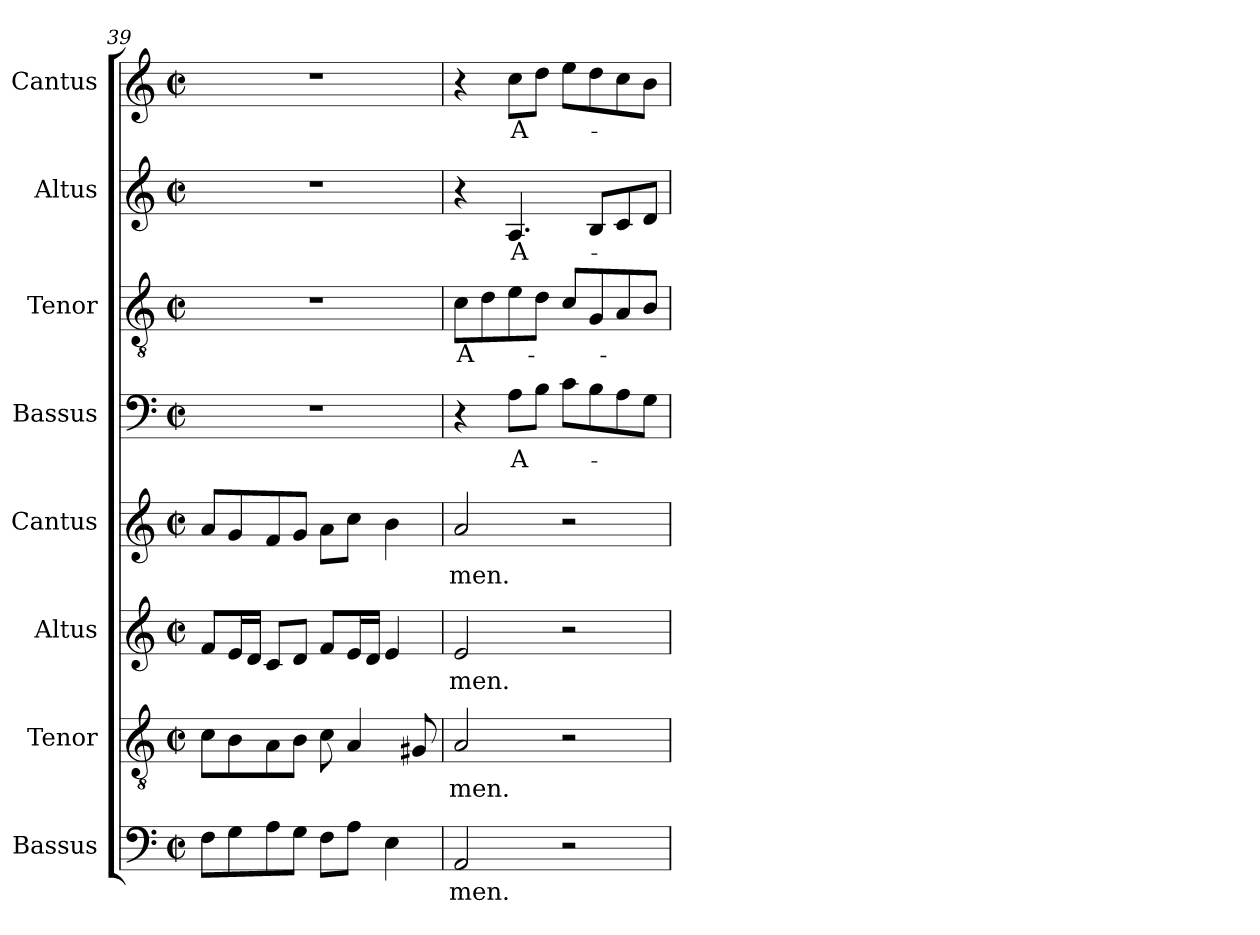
**kern	**text	**kern	**text	**kern	**text	**kern	**text	**kern	**text	**kern	**text	**kern	**text	**kern	**text
*part8	*part8	*part7	*part7	*part6	*part6	*part5	*part5	*part4	*part4	*part3	*part3	*part2	*part2	*part1	*part1
*staff8	*staff8	*staff7	*staff7	*staff6	*staff6	*staff5	*staff5	*staff4	*staff4	*staff3	*staff3	*staff2	*staff2	*staff1	*staff1
*I"Bassus	*	*I"Tenor	*	*I"Altus	*	*I"Cantus	*	*I"Bassus	*	*I"Tenor	*	*I"Altus	*	*I"Cantus	*
*I'B.	*	*I'T.	*	*I'A.	*	*I'S.	*	*I'B.	*	*I'T.	*	*I'A.	*	*I'S.	*
*clefF4	*	*clefGv2	*	*clefG2	*	*clefG2	*	*clefF4	*	*clefGv2	*	*clefG2	*	*clefG2	*
*	*	*ITrd7c12	*	*	*	*	*	*	*	*ITrd7c12	*	*	*	*	*
*k[]	*	*k[]	*	*k[]	*	*k[]	*	*k[]	*	*k[]	*	*k[]	*	*k[]	*
*C:	*	*C:	*	*C:	*	*C:	*	*C:	*	*C:	*	*C:	*	*C:	*
*M2/2	*	*M2/2	*	*M2/2	*	*M2/2	*	*M2/2	*	*M2/2	*	*M2/2	*	*M2/2	*
*met(c|)	*	*met(c|)	*	*met(c|)	*	*met(c|)	*	*met(c|)	*	*met(c|)	*	*met(c|)	*	*met(c|)	*
=39	=39	=39	=39	=39	=39	=39	=39	=39	=39	=39	=39	=39	=39	=39	=39
8Fi\L	.	8Ci\L	.	8fi/L	.	8ai/L	.	1r	.	1r	.	1r	.	1r	.
8Gi\	.	8BBi\	.	16ei/L	.	8gi/	.	.	.	.	.	.	.	.	.
.	.	.	.	16di/JJ	.	.	.	.	.	.	.	.	.	.	.
8Ai\	.	8AAi\	.	8ci/L	.	8fi/	.	.	.	.	.	.	.	.	.
8Gi\J	.	8BBi\J	.	8di/J	.	8gi/J	.	.	.	.	.	.	.	.	.
8Fi\L	.	8Ci\	.	8fi/L	.	8ai\L	.	.	.	.	.	.	.	.	.
8Ai\J	.	4AAi/	.	16ei/L	.	8cci\J	.	.	.	.	.	.	.	.	.
.	.	.	.	16di/JJ	.	.	.	.	.	.	.	.	.	.	.
4Ei\	.	.	.	4ei/	.	4bi\	.	.	.	.	.	.	.	.	.
.	.	8GG#Xi/	.	.	.	.	.	.	.	.	.	.	.	.	.
=40	=40	=40	=40	=40	=40	=40	=40	=40	=40	=40	=40	=40	=40	=40	=40
!	!LO:LY:b:color=#000000	!	!	!	!	!	!	!	!	!	!	!	!	!	!
!	!	!	!LO:LY:b:color=#000000	!	!	!	!	!	!	!	!	!	!	!	!
!	!	!	!	!	!LO:LY:b:color=#000000	!	!	!	!	!	!	!	!	!	!
!	!	!	!	!	!	!	!LO:LY:b:color=#000000	!	!	!	!	!	!	!	!
!	!	!	!	!	!	!	!	!	!	!	!LO:LY:b:color=#000000	!	!	!	!
2AAi/	-men.	2AAi/	-men.	2ei/	-men.	2ai/	-men.	4r	.	8Ci\L	A-	4r	.	4r	.
.	.	.	.	.	.	.	.	.	.	8Di\	.	.	.	.	.
!	!	!	!	!	!	!	!	!	!LO:LY:b:color=#000000	!	!	!	!	!	!
!	!	!	!	!	!	!	!	!	!	!	!	!	!LO:LY:b:color=#000000	!	!
!	!	!	!	!	!	!	!	!	!	!	!	!	!	!	!LO:LY:b:color=#000000
.	.	.	.	.	.	.	.	8Ai\L	A-	8Ei\	.	4.Ai/	A-	8cci\L	A-
.	.	.	.	.	.	.	.	8Bi\J	.	8Di\J	.	.	.	8ddi\J	.
2r	.	2r	.	2r	.	2r	.	8ci\L	.	8Ci/L	.	.	.	8eei\L	.
.	.	.	.	.	.	.	.	8Bi\	.	8GGi/	.	8Bi/L	.	8ddi\	.
.	.	.	.	.	.	.	.	8Ai\	.	8AAi/	.	8ci/	.	8cci\	.
.	.	.	.	.	.	.	.	8Gi\J	.	8BBi/J	.	8di/J	.	8bi\J	.
=	=	=	=	=	=	=	=	=	=	=	=	=	=	=	=
*-	*-	*-	*-	*-	*-	*-	*-	*-	*-	*-	*-	*-	*-	*-	*-
